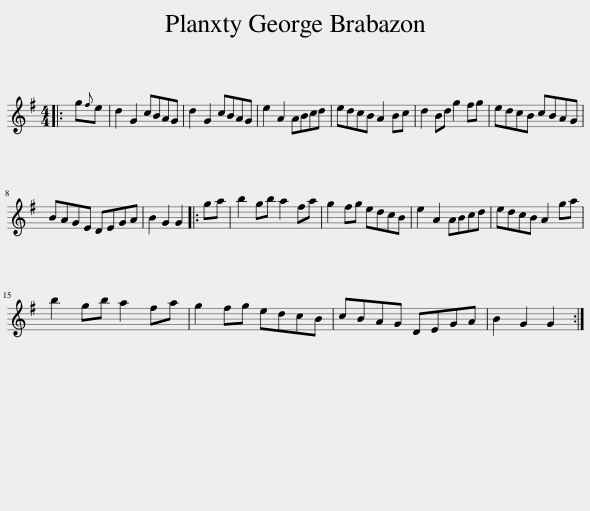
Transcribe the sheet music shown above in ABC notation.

X:1
L:1/8
M:4/4
I:linebreak $
K:G
V:1 treble
V:1
|: g{f}e | d2 G2 cBAG | d2 G2 cBAG | e2 A2 ABcd | edcB A2 Bc | %5
 d2 Bd g2 fg | edcB cBAG |$ BAGE DEGA | B2 G2 G2 |: ga | %10
 b2 gb a2 fa | g2 fg edcB | e2 A2 ABcd | edcB A2 ga |$ b2 gb a2 fa | %15
 g2 fg edcB | cBAG DEGA | B2 G2 G2 :| %18
